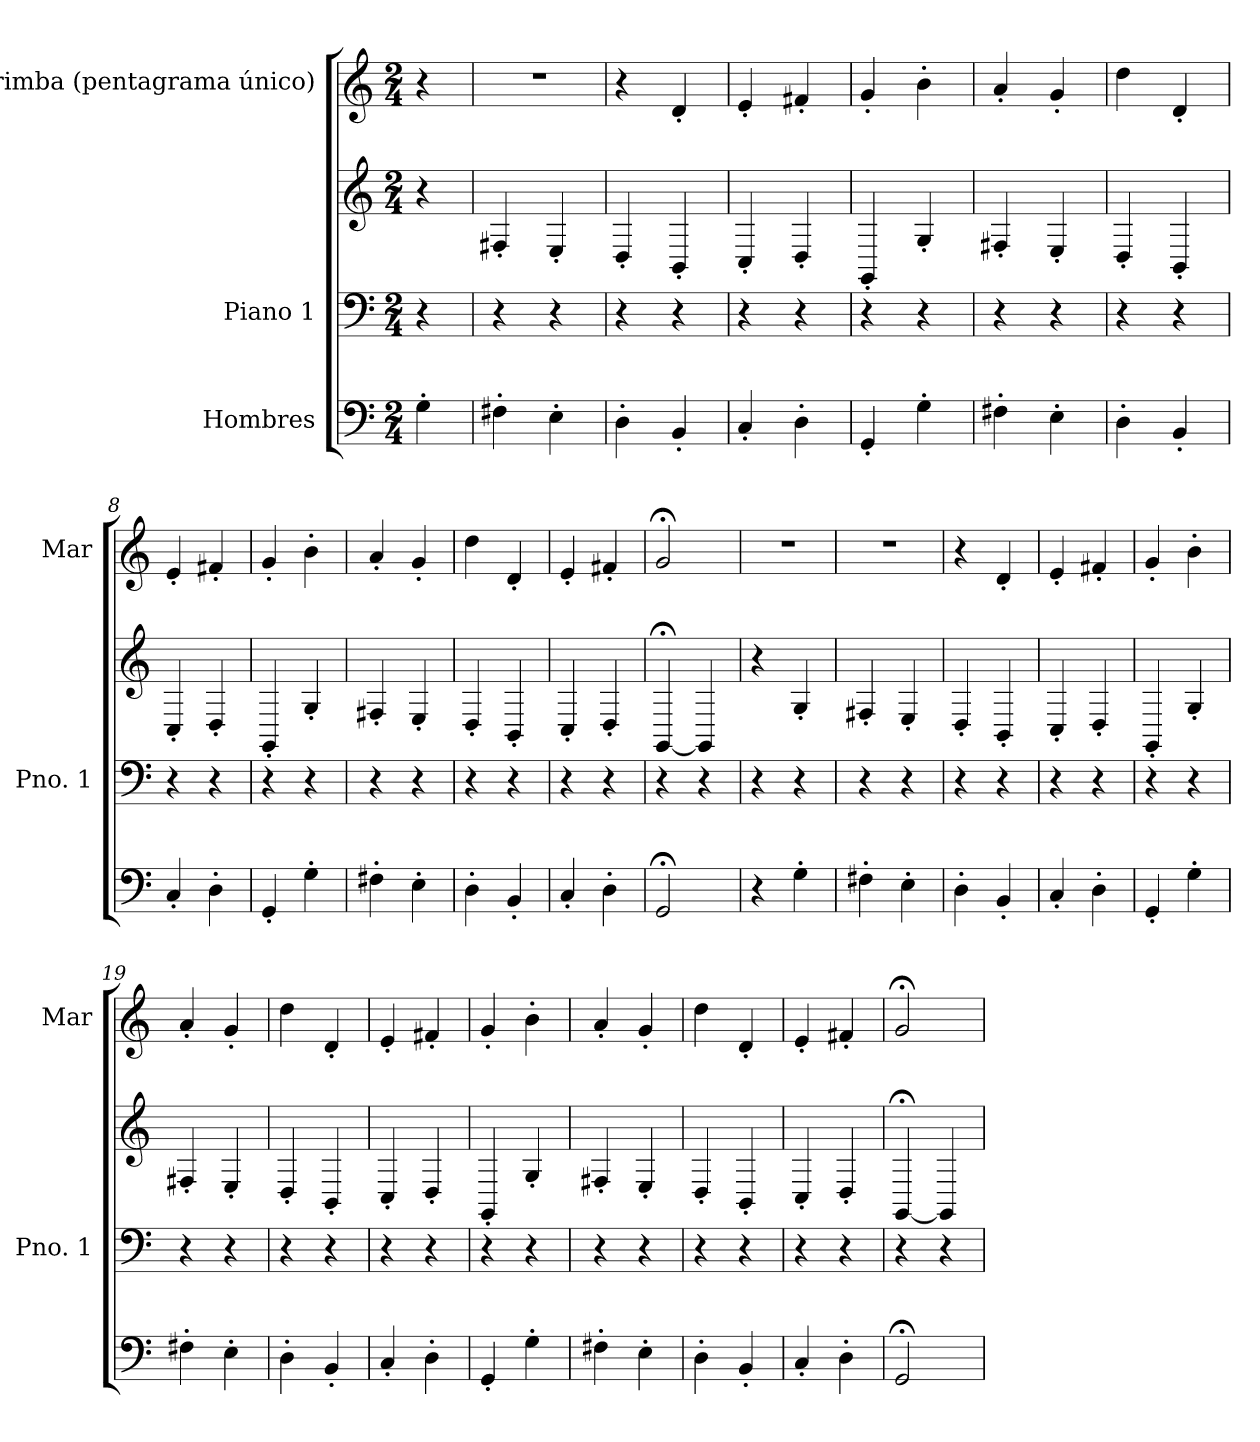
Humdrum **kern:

**kern	**kern	**kern	**kern
*part3	*part2	*part2	*part1
*staff4	*staff3	*staff2	*staff1
*I"Hombres	*I"Piano 1	*	*I"Marimba (pentagrama único)
*	*I'Pno. 1	*	*I'Mar
*	*stria5	*stria5	*
*clefF4	*clefF4	*clefG2	*clefG2
*k[]	*k[]	*k[]	*k[]
*M2/4	*M2/4	*M2/4	*M2/4
*MM60	*MM60	*MM60	*MM60
=1	=1	=1	=1
4G'\	4r	4r	4r
=2	=2	=2	=2
4F#X'\	4r	4F#X'/	2r
4E'\	4r	4E'/	.
=3	=3	=3	=3
4D'\	4r	4D'/	4r
4BB'/	4r	4BB'/	4d'/
=4	=4	=4	=4
4C'/	4r	4C'/	4e'/
4D'\	4r	4D'/	4f#X'/
=5	=5	=5	=5
4GG'/	4r	4GG'/	4g'/
4G'\	4r	4G'/	4b'\
=6	=6	=6	=6
4F#X'\	4r	4F#X'/	4a'/
4E'\	4r	4E'/	4g'/
=7	=7	=7	=7
4D'\	4r	4D'/	4dd\
4BB'/	4r	4BB'/	4d'/
=8	=8	=8	=8
4C'/	4r	4C'/	4e'/
4D'\	4r	4D'/	4f#X'/
=9	=9	=9	=9
4GG'/	4r	4GG'/	4g'/
4G'\	4r	4G'/	4b'\
=10	=10	=10	=10
4F#X'\	4r	4F#X'/	4a'/
4E'\	4r	4E'/	4g'/
=11	=11	=11	=11
4D'\	4r	4D'/	4dd\
4BB'/	4r	4BB'/	4d'/
=12	=12	=12	=12
4C'/	4r	4C'/	4e'/
4D'\	4r	4D'/	4f#X'/
!!LO:LB:g=z
=13	=13	=13	=13
2GG;</	4r	[4GG;</	2g;</
.	4r	4GG/]	.
=14	=14	=14	=14
*	*	*	*MM120
4r	4r	4r	2r
4G'\	4r	4G'/	.
=15	=15	=15	=15
4F#X'\	4r	4F#X'/	2r
4E'\	4r	4E'/	.
=16	=16	=16	=16
4D'\	4r	4D'/	4r
4BB'/	4r	4BB'/	4d'/
=17	=17	=17	=17
4C'/	4r	4C'/	4e'/
4D'\	4r	4D'/	4f#X'/
=18	=18	=18	=18
4GG'/	4r	4GG'/	4g'/
4G'\	4r	4G'/	4b'\
=19	=19	=19	=19
4F#X'\	4r	4F#X'/	4a'/
4E'\	4r	4E'/	4g'/
=20	=20	=20	=20
4D'\	4r	4D'/	4dd\
4BB'/	4r	4BB'/	4d'/
=21	=21	=21	=21
4C'/	4r	4C'/	4e'/
4D'\	4r	4D'/	4f#X'/
=22	=22	=22	=22
4GG'/	4r	4GG'/	4g'/
4G'\	4r	4G'/	4b'\
!!LO:LB:g=z
=23	=23	=23	=23
4F#X'\	4r	4F#X'/	4a'/
4E'\	4r	4E'/	4g'/
=24	=24	=24	=24
4D'\	4r	4D'/	4dd\
4BB'/	4r	4BB'/	4d'/
=25	=25	=25	=25
4C'/	4r	4C'/	4e'/
4D'\	4r	4D'/	4f#X'/
=26	=26	=26	=26
2GG;</	4r	[4GG;</	2g;</
.	4r	4GG/]	.
=	=	=	=
*-	*-	*-	*-
